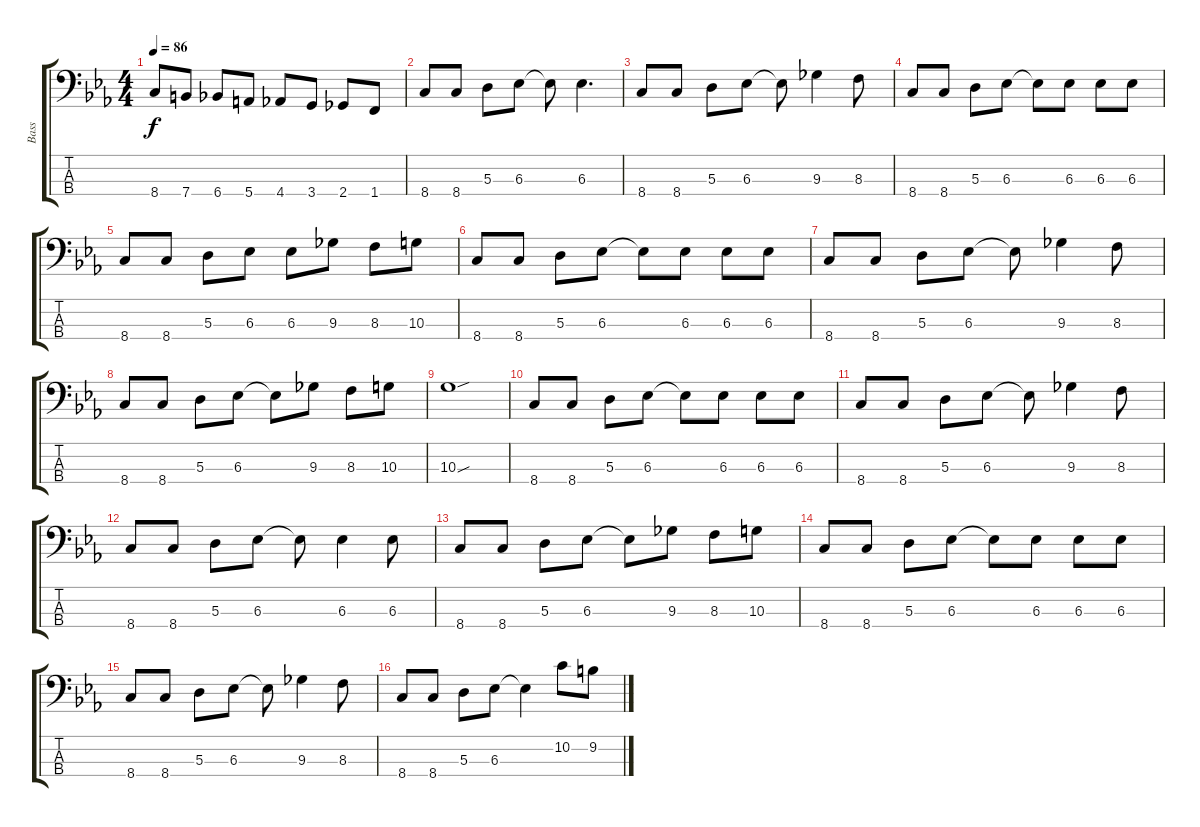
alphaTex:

\track ("Bass" "Bass") {instrument electricbassfinger}
\staff {score tabs}
\tuning (G2 D2 A1 E1) {hide}
\ts (4 4)
\tempo 86
\clef f4
\ks eb
8.4.8{dy f} 7.4.8 6.4.8 5.4.8 4.4.8 3.4.8 2.4.8 1.4.8 |
8.4.8 8.4.8 5.3.8 6.3.8 6.3{t}.8 6.3.4{d} |
8.4.8 8.4.8 5.3.8 6.3.8 6.3{t}.8 9.3.4 8.3.8 |
8.4.8 8.4.8 5.3.8 6.3.8 6.3{t}.8 6.3.8 6.3.8 6.3.8 |
8.4.8 8.4.8 5.3.8 6.3.8 6.3.8 9.3.8 8.3.8 10.3.8 |
8.4.8 8.4.8 5.3.8 6.3.8 6.3{t}.8 6.3.8 6.3.8 6.3.8 |
8.4.8 8.4.8 5.3.8 6.3.8 6.3{t}.8 9.3.4 8.3.8 |
8.4.8 8.4.8 5.3.8 6.3.8 6.3{t}.8 9.3.8 8.3.8 10.3.8 |
10.3{sou}.1 |
8.4.8 8.4.8 5.3.8 6.3.8 6.3{t}.8 6.3.8 6.3.8 6.3.8 |
8.4.8 8.4.8 5.3.8 6.3.8 6.3{t}.8 9.3.4 8.3.8 |
8.4.8 8.4.8 5.3.8 6.3.8 6.3{t}.8 6.3.4 6.3.8 |
8.4.8 8.4.8 5.3.8 6.3.8 6.3{t}.8 9.3.8 8.3.8 10.3.8 |
8.4.8 8.4.8 5.3.8 6.3.8 6.3{t}.8 6.3.8 6.3.8 6.3.8 |
8.4.8 8.4.8 5.3.8 6.3.8 6.3{t}.8 9.3.4 8.3.8 |
8.4.8 8.4.8 5.3.8 6.3.8 6.3{t}.4 10.2.8 9.2.8
